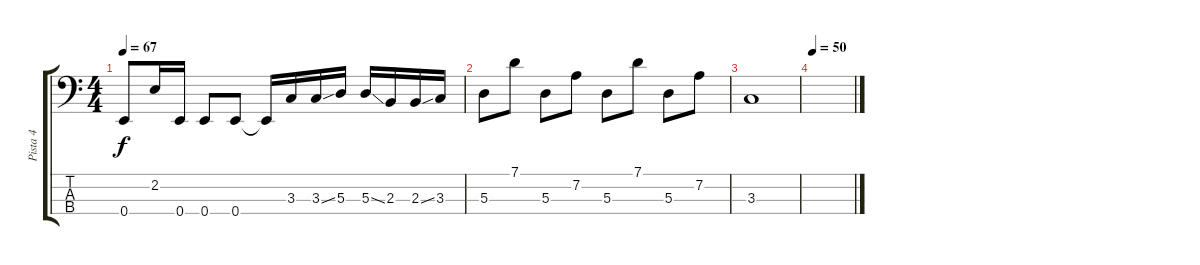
\track ("Pista 4" "Pista 4") {instrument electricbassfinger}
\staff {score tabs}
\tuning (G2 D2 A1 E1) {hide}
\ts (4 4)
\tempo 67
\clef f4
\ks c
0.4.8{dy f} 2.2.16 0.4.16 0.4.8 0.4.8 0.4{t}.16 3.3.16 3.3{ss}.16 5.3.16 5.3{ss}.16 2.3.16 2.3{ss}.16 3.3.16 |
5.3.8 7.1.8 5.3.8 7.2.8 5.3.8 7.1.8 5.3.8 7.2.8 |
3.3.1 |
\tempo 50
